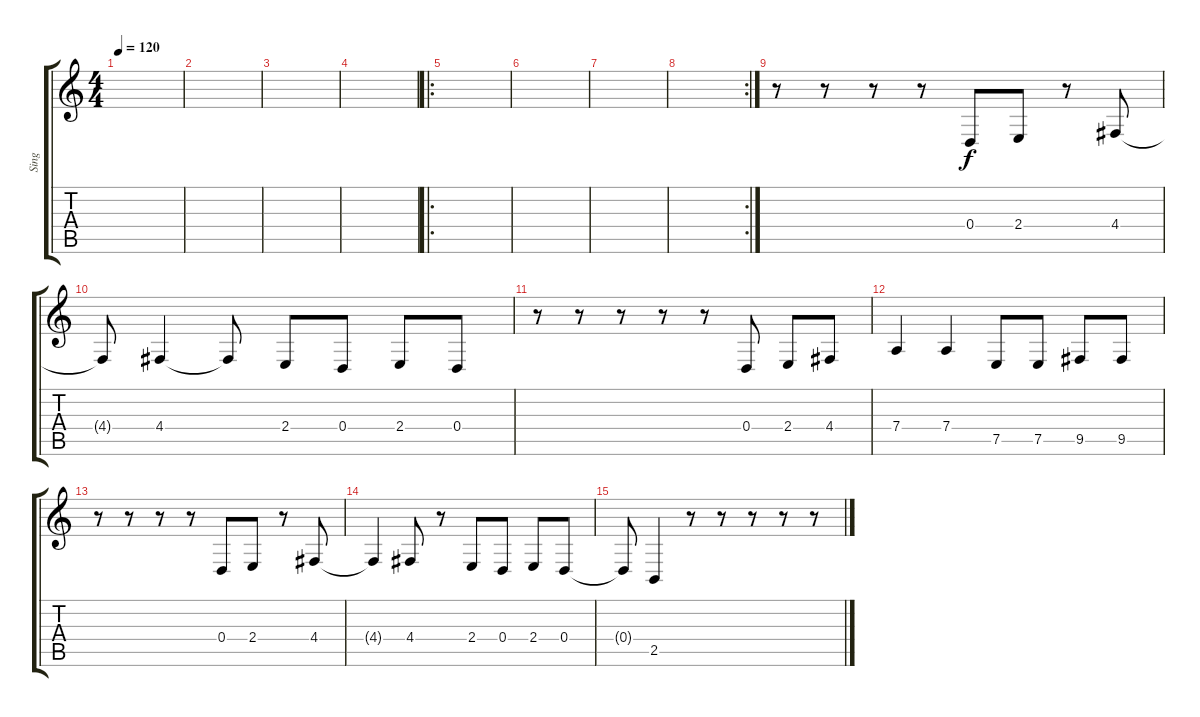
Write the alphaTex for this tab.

\track ("Sing" "Sing") {instrument harmonica}
\staff {score tabs}
\tuning (E4 B3 G3 D3 A2 E2) {hide}
\ts (4 4)
\tempo 120
\clef g2
\ks c
|
|
|
|
\ro
|
|
|
\rc 2
|
r.8 r.8 r.8 r.8 0.4.8 2.4.8 r.8 4.4.8 |
4.4{t}.8 4.4.4 4.4{t}.8 2.4.8 0.4.8 2.4.8 0.4.8 |
r.8 r.8 r.8 r.8 r.8 0.4.8 2.4.8 4.4.8 |
7.4.4 7.4.4 7.5.8 7.5.8 9.5.8 9.5.8 |
r.8 r.8 r.8 r.8 0.4.8 2.4.8 r.8 4.4.8 |
4.4{t}.4 4.4.8 r.8 2.4.8 0.4.8 2.4.8 0.4.8 |
0.4{t}.8 2.5.4 r.8 r.8 r.8 r.8 r.8
